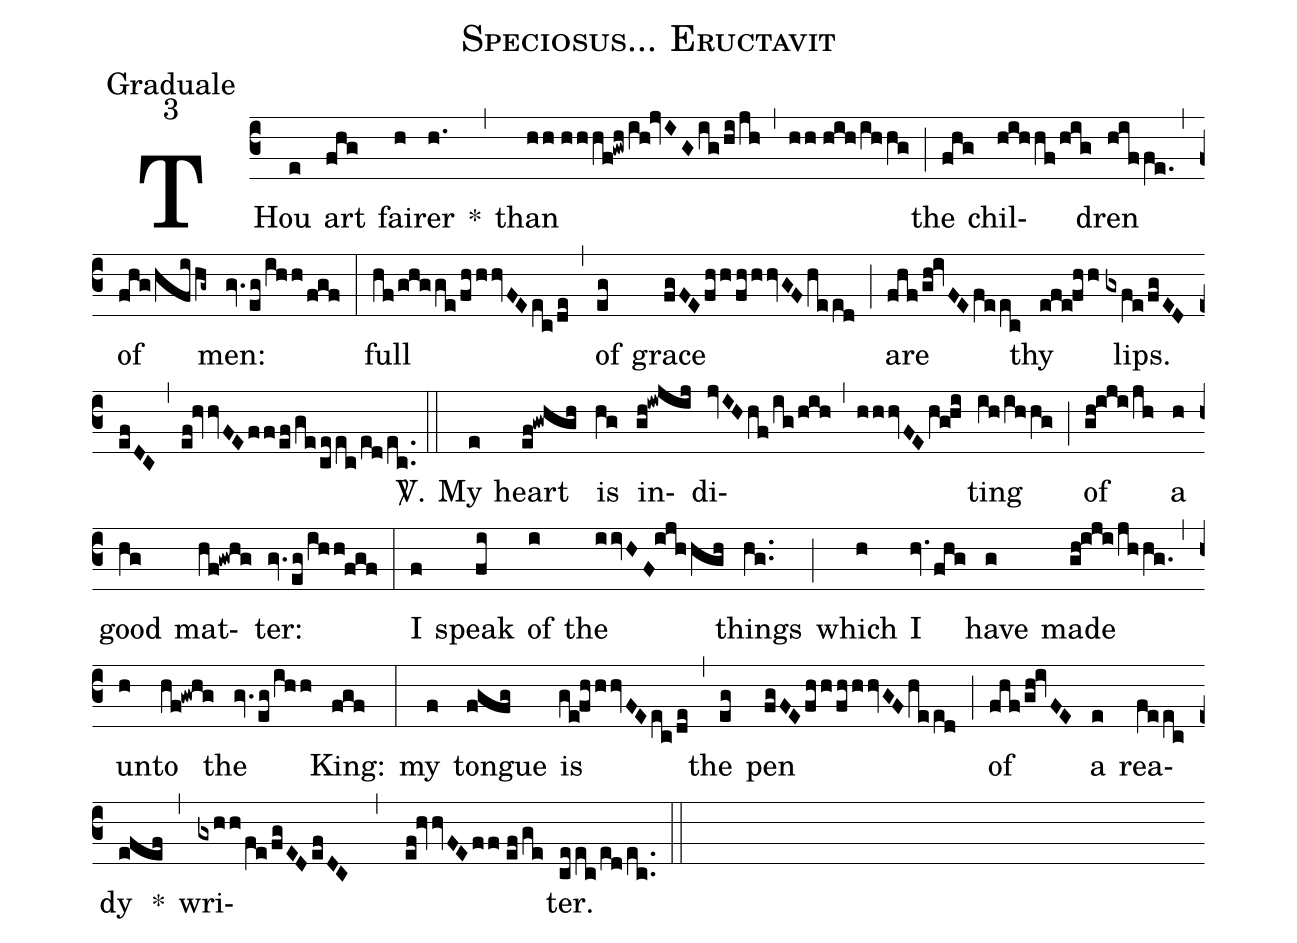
name:Speciosus... Eructavit;
office-part:Graduale;
mode:3;
%%
(c3) THou(e) art(fhg) fai(h)rer(h.) *(,) than(hh//hhhf!gwh/ih!jvIG/ig/hi/jh) (,) (hh//hih/ihhg) (;) the(fhg) chil(hihhf/hig)dren(hiffe.) (,) of(fhg/hfi/hg~) men:(gv.eg/ihh/fgf) (:) full(hf/ghgge/fhhhvFEec/de) (,) of(eg) grace(fgFE/fhh/fhhhvGF/heed) (;) are(fhf/gh!ivFE/feec) thy(efe!fhh) lips.(gxfe/fgED/efDC) (,) (ef!hvvFE/ff/ef/ge/ceec/ed/ec..) <sp>V/</sp>.(::) My(e) heart(ef!gwhgh) is(hg) in(gh!iwjij)di(jvIH/hf/ig/hih,hhhvFE/hg!hi)ting(ih/ihhg) (;) of(gh!iji/jh) a(h) good(hg) mat(hf!gwhg)ter:(gv.eg/ihh!fgf) (:) I(f) speak(fi) of(i) the(iivHF!ijhhgh) things(hg..) (;) which(h) I(hv.fhg) have(g) made(gh!iji/jhhg.) (,) un(h)to(hf!gwhg) the(gv.eg/ihh) King:(fgf) (:) my(f) tongue(fgfg) is(ge!fhhhvFEec/de) (,) the(eg) pen(fgFE/fhh/fhhhvGF/heed) (;) of(fhf/gh!ivFE) a(e) rea(feec)dy(efef) *(,) wri(gxhh/fe/fgED/efDC , ef!hvvFEff//ef/ge)ter.(ceec/ed/ec..) (::)
